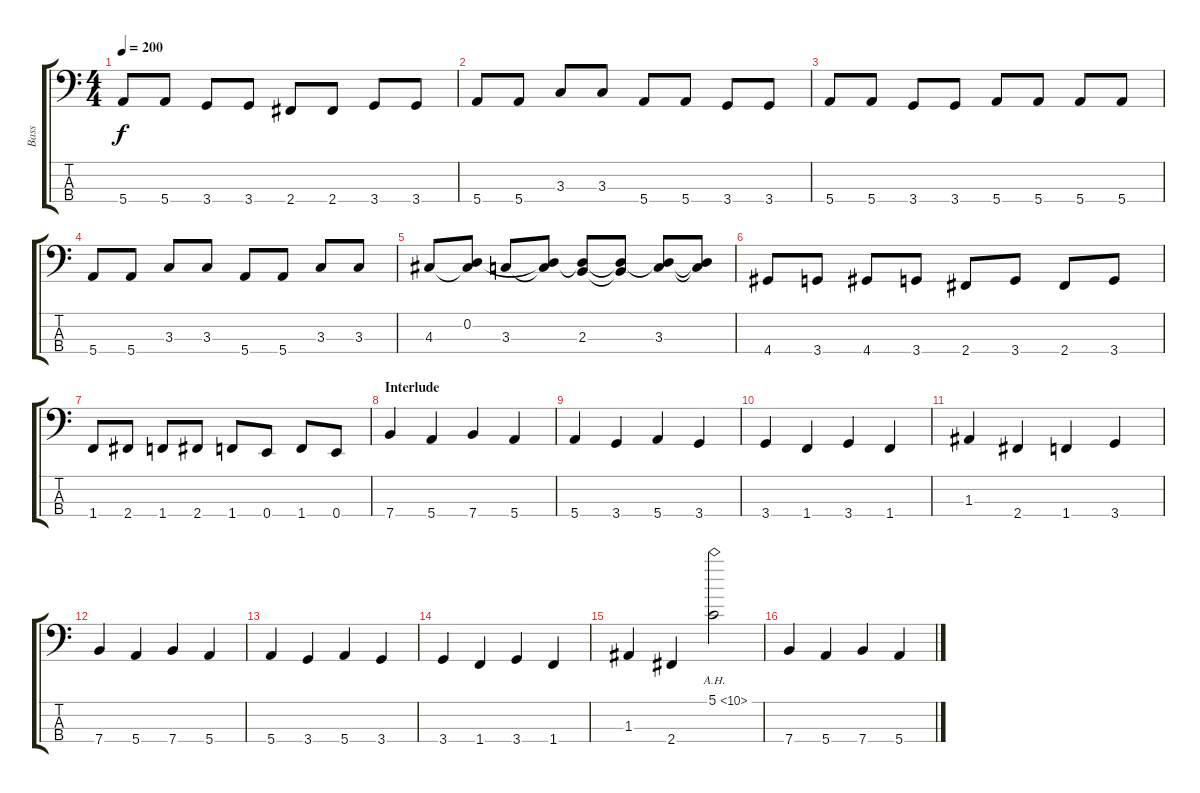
\track ("Bass" "Bass") {instrument electricbassfinger}
\staff {score tabs}
\tuning (G2 D2 A1 E1) {hide}
\ts (4 4)
\tempo 200
\clef f4
\ks c
5.4.8{dy f} 5.4.8 3.4.8 3.4.8 2.4.8 2.4.8 3.4.8 3.4.8 |
5.4.8 5.4.8 3.3.8 3.3.8 5.4.8 5.4.8 3.4.8 3.4.8 |
5.4.8 5.4.8 3.4.8 3.4.8 5.4.8 5.4.8 5.4.8 5.4.8 |
5.4.8 5.4.8 3.3.8 3.3.8 5.4.8 5.4.8 3.3.8 3.3.8 |
4.3.8 (0.2 4.3{t}).8 3.3.8 (0.2{t} 3.3{t}).8 (0.2{t} 2.3).8 (0.2{t} 2.3{t}).8 (0.2{t} 3.3).8 (0.2{t} 3.3{t}).8 |
4.4.8 3.4.8 4.4.8 3.4.8 2.4.8 3.4.8 2.4.8 3.4.8 |
1.4.8 2.4.8 1.4.8 2.4.8 1.4.8 0.4.8 1.4.8 0.4.8 |
\section ("" "Interlude ")
7.4.4 5.4.4 7.4.4 5.4.4 |
5.4.4 3.4.4 5.4.4 3.4.4 |
3.4.4 1.4.4 3.4.4 1.4.4 |
1.3.4 2.4.4 1.4.4 3.4.4 |
7.4.4 5.4.4 7.4.4 5.4.4 |
5.4.4 3.4.4 5.4.4 3.4.4 |
3.4.4 1.4.4 3.4.4 1.4.4 |
1.3.4 2.4.4 5.1{ah 5}.2 |
7.4.4 5.4.4 7.4.4 5.4.4
